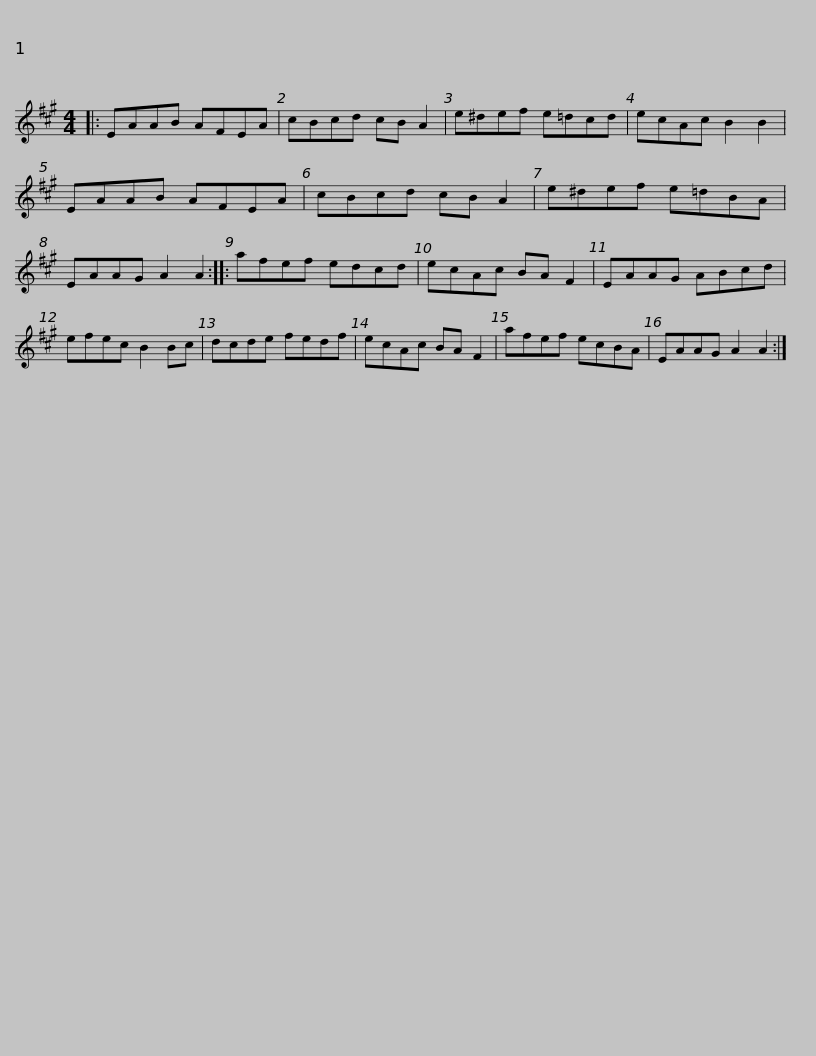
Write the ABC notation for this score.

X:1
L:1/8
M:4/4
I:linebreak $
K:A
V:1 treble
V:1
|: EAAB AFEA | cBcd cB A2 | e^def e=dcd | ecAc B2 B2 | EAAB AFEA |$ %5
 cBcd cB A2 | e^def e=dBA | EAAG A2 A2 :: afef edcd | ecAc BA F2 |$ %10
 EAAG ABcd | efec B2 Bc | dcde fedf | ecAc BA F2 | afef ecBA | %15
 EAAG A2 A2 :| %16
